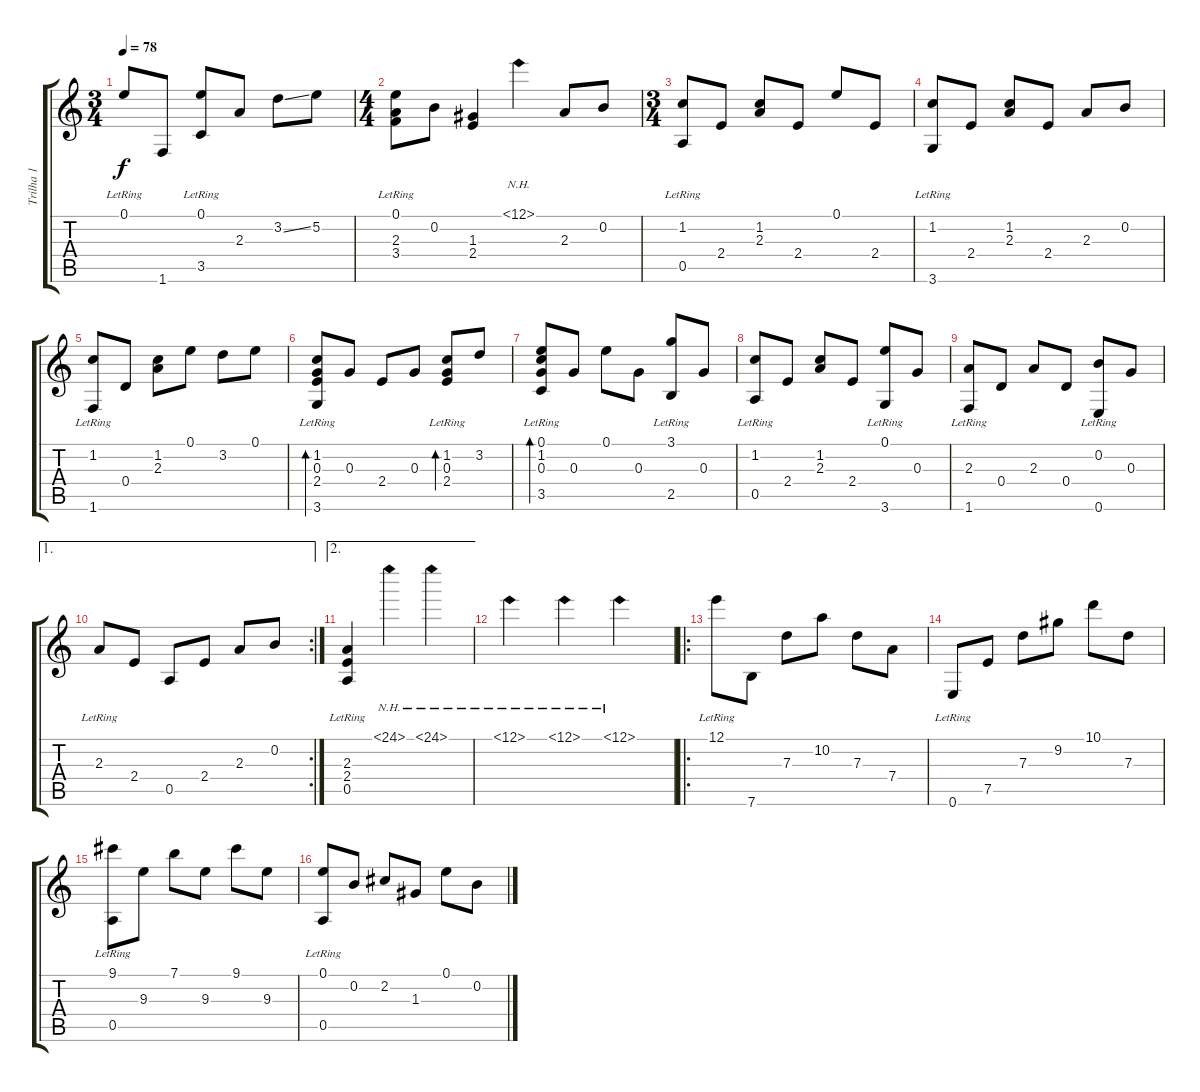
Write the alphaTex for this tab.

\track ("Trilha 1" "Trilha 1") {instrument acousticguitarnylon}
\staff {score tabs}
\tuning (E4 B3 G3 D3 A2 E2) {hide}
\ts (3 4)
\tempo 78
\clef g2
\ks c
0.1{lr}.8{dy f} 1.6.8 (0.1{lr} 3.5).8 2.3.8 3.2{ss}.8 5.2.8 |
\ts (4 4)
(0.1{lr} 2.3 3.4{lr}).8 0.2.8 (1.3 2.4).4 12.1{nh}.4 2.3.8 0.2.8 |
\ts (3 4)
(1.2 0.5{lr}).8 2.4.8 (1.2 2.3).8 2.4.8 0.1.8 2.4.8 |
(1.2 3.6{lr}).8 2.4.8 (1.2 2.3).8 2.4.8 2.3.8 0.2.8 |
(1.2 1.6{lr}).8 0.4.8 (1.2 2.3).8 0.1.8 3.2.8 0.1.8 |
(1.2{lr} 0.3 2.4 3.6{lr}).8{bd 60} 0.3.8 2.4.8 0.3.8 (1.2 0.3{lr} 2.4{lr}).8{bd 60} 3.2.8 |
(0.1 1.2 0.3 3.5{lr}).8{bd 60} 0.3.8 0.1.8 0.3.8 (3.1 2.5{lr}).8 0.3.8 |
(1.2 0.5{lr}).8 2.4.8 (1.2 2.3).8 2.4.8 (0.1 3.6{lr}).8 0.3.8 |
(2.3 1.6{lr}).8 0.4.8 2.3.8 0.4.8 (0.2 0.6{lr}).8 0.3.8 |
\ae 1
\rc 2
2.3{lr}.8 2.4.8 0.5.8 2.4.8 2.3.8 0.2.8 |
\ae 2
(2.3 2.4{lr} 0.5{lr}).4 24.1{nh}.4 24.1{nh}.4 |
12.1{nh}.4 12.1{nh}.4 12.1{nh}.4 |
\ro
12.1{lr}.8 7.6.8 7.3.8 10.2.8 7.3.8 7.4.8 |
0.6{lr}.8 7.5.8 7.3.8 9.2.8 10.1.8 7.3.8 |
(9.1 0.5{lr}).8 9.3.8 7.1.8 9.3.8 9.1.8 9.3.8 |
(0.1{lr} 0.5{lr}).8 0.2.8 2.2.8 1.3.8 0.1.8 0.2.8
